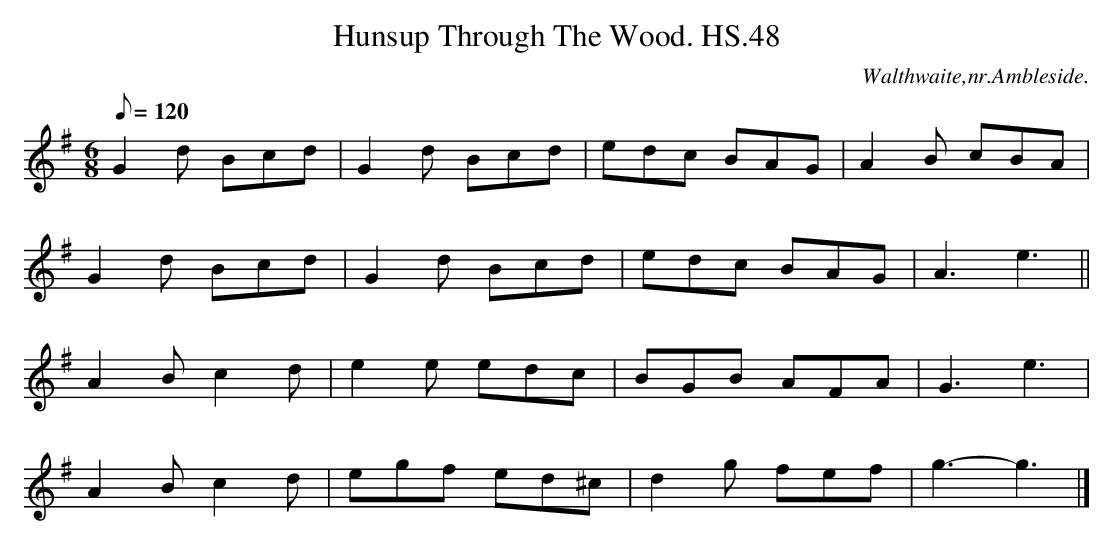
X:1
T:Hunsup Through The Wood. HS.48
L:1/8
M:6/8
O:Walthwaite,nr.Ambleside.
Q:120
K:G
G2d Bcd|G2d Bcd|edc BAG|A2B cBA|!
G2d Bcd|G2d Bcd|edc BAG|A3e3||!
A2Bc2d|e2e edc|BGB AFA|G3e3|!
A2Bc2d|egf ed^c|d2g fef|g3-g3|]
